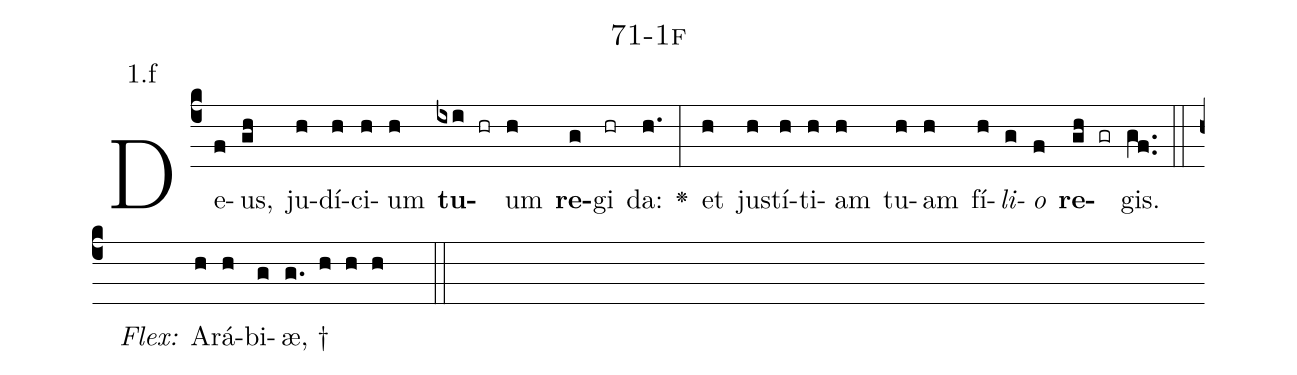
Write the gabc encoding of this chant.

name: 71-1f;
annotation: 1.f;
%%
(c4)De(f)us,(gh) ju(h)dí(h)ci(h)um(h) <b>tu</b>(ixi hr)um(h) <b>re</b>(g)gi(hr) da:(h.) <v>\greheightstar</v>(:) et(h) jus(h)tí(h)ti(h)am(h) tu(h)am(h) fí(h)<i>li</i>(g)<i>o</i>(f) <b>re</b>(gh gr)gis.(gf..) (::)
<i>Flex:</i>()  A(h)rá(h)bi(g)æ, †(g. h h h  ::)

%E(h) u(h) o(g) u(f) a(gh) e.(gf..) (::)
